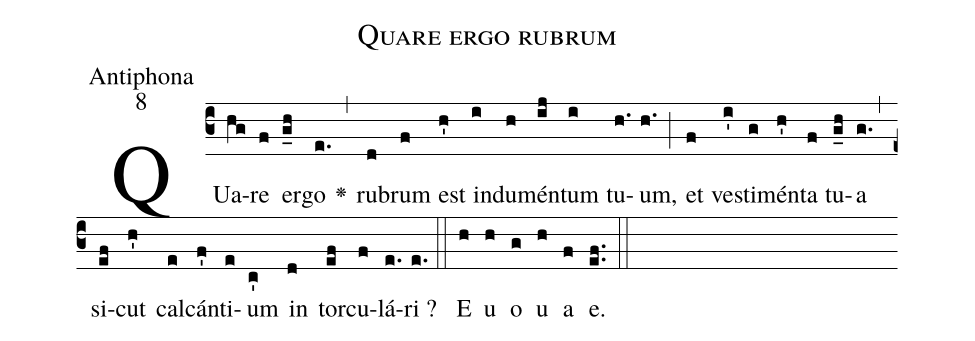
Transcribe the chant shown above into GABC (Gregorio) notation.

name:Quare ergo rubrum;
office-part:Antiphona;
mode:8;
%%
(c3)QUa(hg)re(f) er(g_h)go(e.) <v>\greheightstar</v>(,)
ru(d)brum(f) est(h') in(i)du(h)mén(ij)tum(i) tu(h.)um,(h.) (;)
et(f) ve(i')sti(g)mén(h')ta(f) tu(g_h)a(g.) (,)
si(ef)cut(h') cal(e)cán(f')ti(e)um(c') in(d) tor(ef)cu(f)lá(e.)ri ?(e.) (::)

E(h) u(h) o(g) u(h) a(f) e.(ef..) (::)
